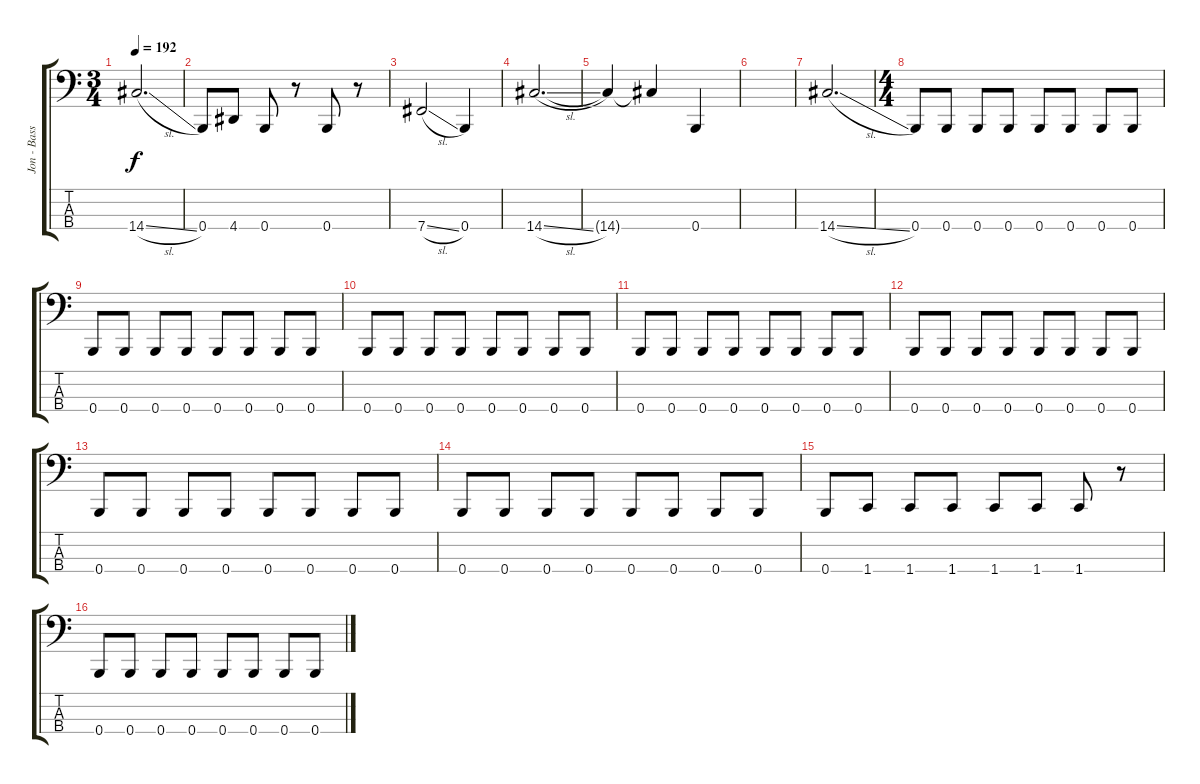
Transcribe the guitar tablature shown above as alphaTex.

\track ("Jon - Bass" "Jon - Bass") {instrument electricbasspick}
\staff {score tabs}
\tuning (E2 B1 Gb1 B0) {hide}
\ts (3 4)
\tempo 192
\clef f4
\ks c
14.4{sl}.2{d dy f} |
0.4.8 4.4.8 0.4.8 r.8 0.4.8 r.8 |
7.4{sl}.2 0.4.4 |
14.4{sl}.2{d} |
14.4{t}.4 14.4{t}.4 0.4.4 |
|
14.4{sl}.2{d} |
\ts (4 4)
0.4.8 0.4.8 0.4.8 0.4.8 0.4.8 0.4.8 0.4.8 0.4.8 |
0.4.8 0.4.8 0.4.8 0.4.8 0.4.8 0.4.8 0.4.8 0.4.8 |
0.4.8 0.4.8 0.4.8 0.4.8 0.4.8 0.4.8 0.4.8 0.4.8 |
0.4.8 0.4.8 0.4.8 0.4.8 0.4.8 0.4.8 0.4.8 0.4.8 |
0.4.8 0.4.8 0.4.8 0.4.8 0.4.8 0.4.8 0.4.8 0.4.8 |
0.4.8 0.4.8 0.4.8 0.4.8 0.4.8 0.4.8 0.4.8 0.4.8 |
0.4.8 0.4.8 0.4.8 0.4.8 0.4.8 0.4.8 0.4.8 0.4.8 |
0.4.8 1.4.8 1.4.8 1.4.8 1.4.8 1.4.8 1.4.8 r.8 |
0.4.8 0.4.8 0.4.8 0.4.8 0.4.8 0.4.8 0.4.8 0.4.8
